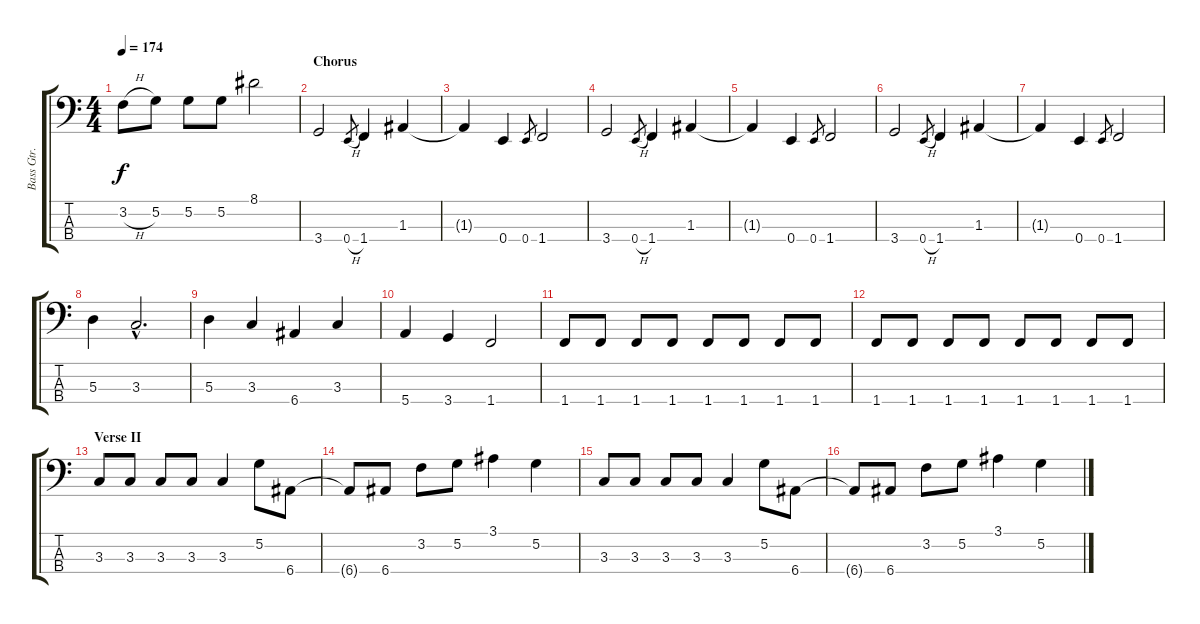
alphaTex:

\track ("Bass Gtr." "Bass Gtr.") {instrument slapbass2}
\staff {score tabs}
\tuning (G2 D2 A1 E1) {hide}
\ts (4 4)
\tempo 174
\clef f4
\ks c
3.2{h}.8{dy f} 5.2.8 5.2.8 5.2.8 8.1.2 |
\section ("" "Chorus")
3.4.2 0.4{h}.8{gr} 1.4.4 1.3.4 |
1.3{t}.4 0.4.4 0.4.8{gr} 1.4.2 |
3.4.2 0.4{h}.8{gr} 1.4.4 1.3.4 |
1.3{t}.4 0.4.4 0.4.8{gr} 1.4.2 |
3.4.2 0.4{h}.8{gr} 1.4.4 1.3.4 |
1.3{t}.4 0.4.4 0.4.8{gr} 1.4.2 |
5.3.4 3.3{hac}.2{d} |
5.3.4 3.3.4 6.4.4 3.3.4 |
5.4.4 3.4.4 1.4.2 |
1.4.8 1.4.8 1.4.8 1.4.8 1.4.8 1.4.8 1.4.8 1.4.8 |
1.4.8 1.4.8 1.4.8 1.4.8 1.4.8 1.4.8 1.4.8 1.4.8 |
\section ("" "Verse II")
3.3.8 3.3.8 3.3.8 3.3.8 3.3.4 5.2.8 6.4.8 |
6.4{t}.8 6.4.8 3.2.8 5.2.8 3.1.4 5.2.4 |
3.3.8 3.3.8 3.3.8 3.3.8 3.3.4 5.2.8 6.4.8 |
6.4{t}.8 6.4.8 3.2.8 5.2.8 3.1.4 5.2.4
